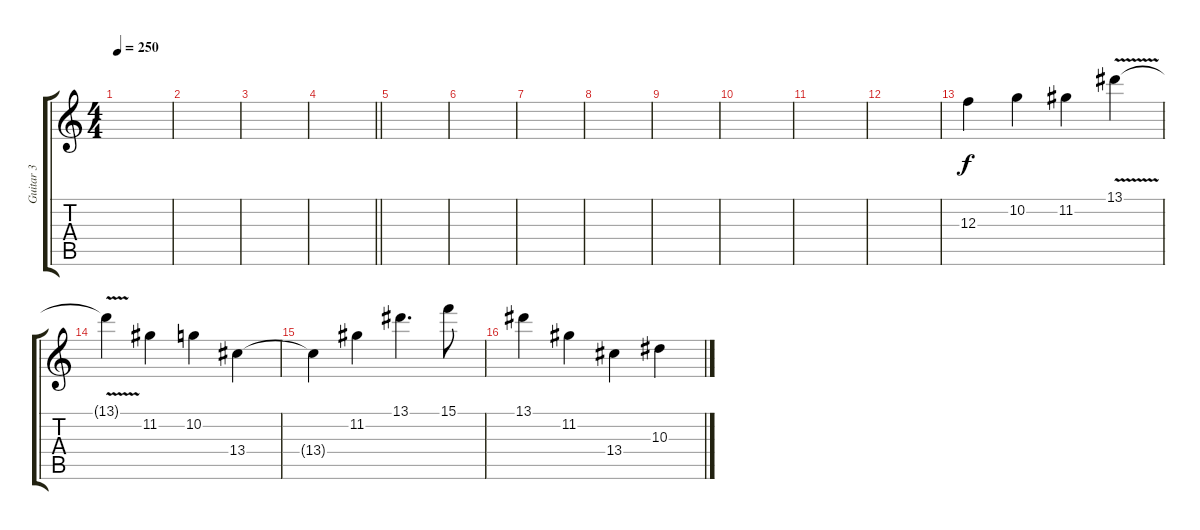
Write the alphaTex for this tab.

\track ("Guitar 3" "Guitar 3") {instrument distortionguitar}
\staff {score tabs}
\tuning (D4 A3 F3 C3 G2 C2) {hide}
\ts (4 4)
\tempo 250
\clef g2
\ks c
|
|
|
\barLineRight lightlight
|
|
|
|
|
|
|
|
|
12.3.4{volume 10} 10.2.4 11.2.4 13.1{v}.4 |
13.1{t}.4 11.2.4 10.2.4 13.4.4 |
13.4{t}.4 11.2.4 13.1.4{d} 15.1.8 |
13.1.4 11.2.4 13.4.4 10.3.4
